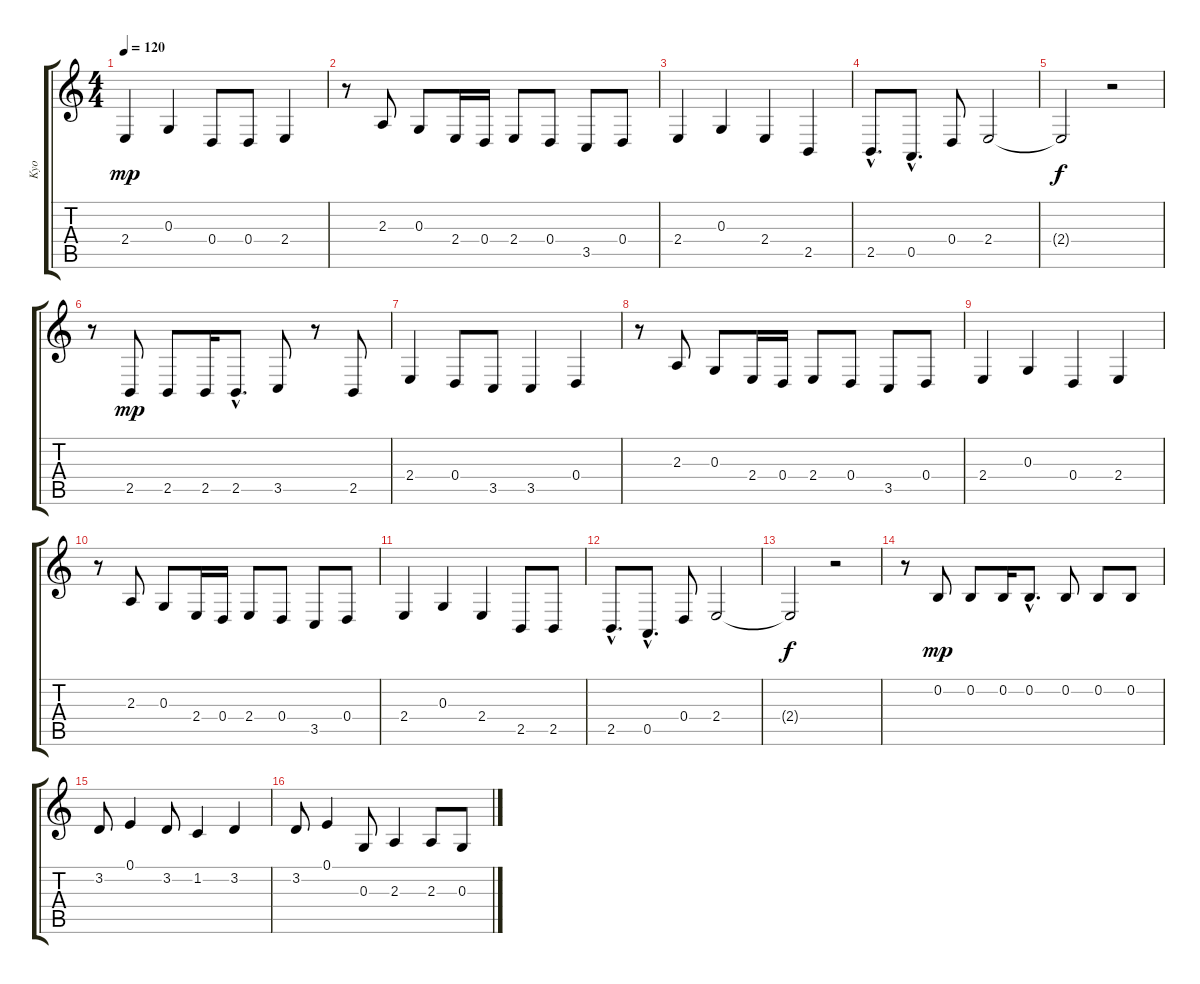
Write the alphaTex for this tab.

\track ("Kyo" "Kyo") {instrument fx5brightness}
\staff {score tabs}
\tuning (E4 B3 G3 D3 A2 E2) {hide}
\ts (4 4)
\tempo 120
\clef g2
\ks c
2.4.4{dy mp} 0.3.4 0.4.8 0.4.8 2.4.4 |
r.8 2.3.8 0.3.8 2.4.16 0.4.16 2.4.8 0.4.8 3.5.8 0.4.8 |
2.4.4 0.3.4 2.4.4 2.5.4 |
2.5{hac}.8{d} 0.5{hac}.8{d} 0.4.8 2.4.2 |
2.4{t}.2{dy f} r.2 |
r.8 2.5.8{dy mp} 2.5.8 2.5.16 2.5{hac}.8{d} 3.5.8 r.8 2.5.8 |
2.4.4 0.4.8 3.5.8 3.5.4 0.4.4 |
r.8 2.3.8 0.3.8 2.4.16 0.4.16 2.4.8 0.4.8 3.5.8 0.4.8 |
2.4.4 0.3.4 0.4.4 2.4.4 |
r.8 2.3.8 0.3.8 2.4.16 0.4.16 2.4.8 0.4.8 3.5.8 0.4.8 |
2.4.4 0.3.4 2.4.4 2.5.8 2.5.8 |
2.5{hac}.8{d} 0.5{hac}.8{d} 0.4.8 2.4.2 |
2.4{t}.2{dy f} r.2 |
r.8 0.2.8{dy mp} 0.2.8 0.2.16 0.2{hac}.8{d} 0.2.8 0.2.8 0.2.8 |
3.2.8 0.1.4 3.2.8 1.2.4 3.2.4 |
3.2.8 0.1.4 0.3.8 2.3.4 2.3.8 0.3.8
